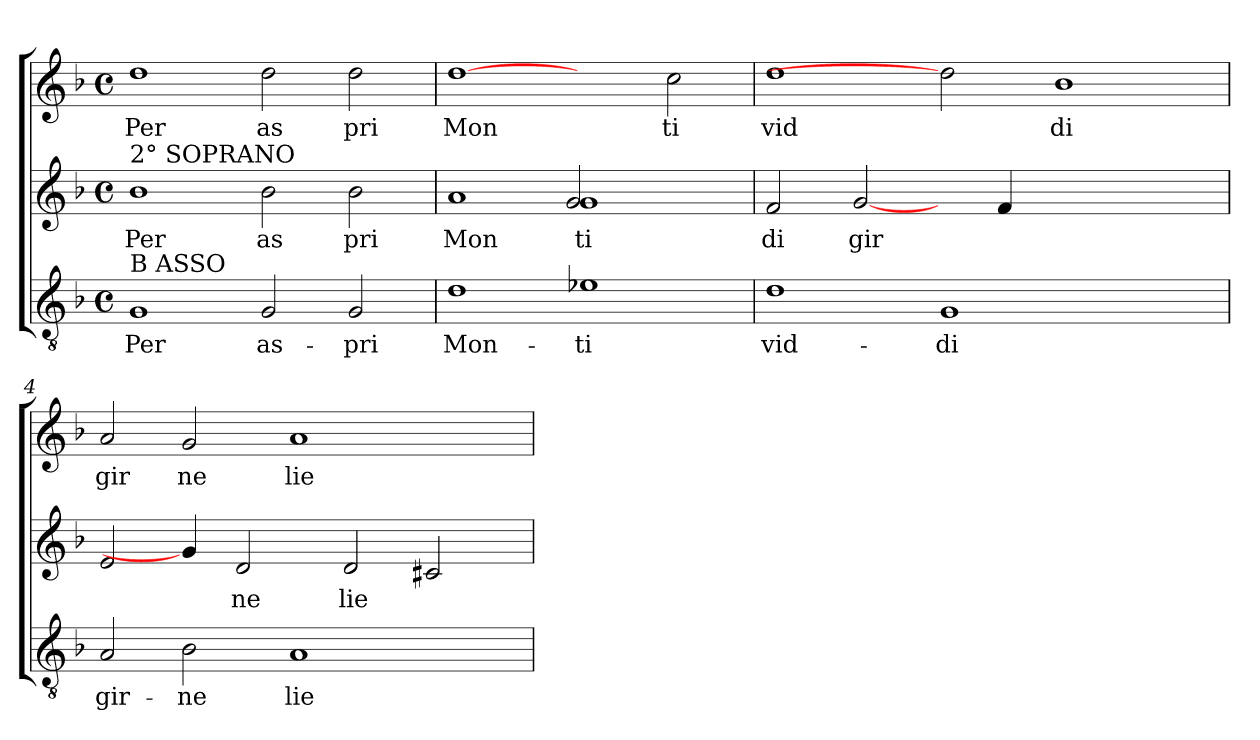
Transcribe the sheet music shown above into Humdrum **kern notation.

**kern	**text	**kern	**text	**kern	**text
*part3	*part3	*part2	*part2	*part1	*part1
*staff3	*staff3	*staff2	*staff2	*staff1	*staff1
*clefGv2	*	*clefG2	*	*clefG2	*
*k[b-]	*	*k[b-]	*	*k[b-]	*
*F:	*	*F:	*	*F:	*
*M4/4	*	*M4/4	*	*M4/4	*
*met(c)	*	*met(c)	*	*met(c)	*
=1	=1	=1	=1	=1	=1
!	!	!LO:TX:a:t=2° SOPRANO	!	!	!
!LO:TX:a:t=B ASSO	!	!	!	!	!
!	!LO:LY:b	!	!LO:LY:b	!	!LO:LY:b
1G	Per	1b-	Per	1dd	Per
!	!LO:LY:b	!	!LO:LY:b	!	!LO:LY:b
2G/	as-	2b-\	as	2dd\	as
!	!LO:LY:b	!	!LO:LY:b	!	!LO:LY:b
2G/	-pri	2b-\	pri	2dd\	pri
=2	=2	=2	=2	=2	=2
!	!LO:LY:b	!	!LO:LY:b	!	!LO:LY:b
*	*	*^	*	*	*
1d	Mon-	1a	1ryy	Mon	[1dd	Mon
!	!LO:LY:b	!	!	!LO:LY:b	!	!
!	!	!	!	!LO:LY:b	!	!
1e-X	-ti	1g	2g/	ti	2ryy	.
!	!	!	!	!	!	!LO:LY:b
.	.	.	2ryy	.	2cc\	ti
=3	=3	=3	=3	=3	=3	=3
!	!LO:LY:b	!	!	!LO:LY:b	!	!LO:LY:b
*	*	*v	*v	*	*	*
1d	vid-	2f/	di	1dd	vid
!	!	!	!LO:LY:b	!	!
.	.	[2g/	gir	.	.
!	!LO:LY:b	!	!	!	!
1G	-di	4ryy	.	2dd]	.
.	.	4f/	.	.	.
!	!	!	!	!	!LO:LY:b
.	.	1ryy	.	1b-	di
2ryy	.	.	.	.	.
=4	=4	=4	=4	=4	=4
!	!LO:LY:b	!	!	!	!LO:LY:b
2A/	gir-	2e/	.	2a/	gir
!	!LO:LY:b	!	!	!	!LO:LY:b
2B-\	-ne	4g/]	.	2g/	ne
!	!	!	!LO:LY:b	!	!
.	.	2d/	ne	.	.
!	!LO:LY:b	!	!	!	!LO:LY:b
1A	lie-	.	.	1a	lie
!	!	!	!LO:LY:b	!	!
.	.	2d/	lie	.	.
.	.	2c#X/	.	.	.
4ryy	.	.	.	4ryy	.
=	=	=	=	=	=
*-	*-	*-	*-	*-	*-
